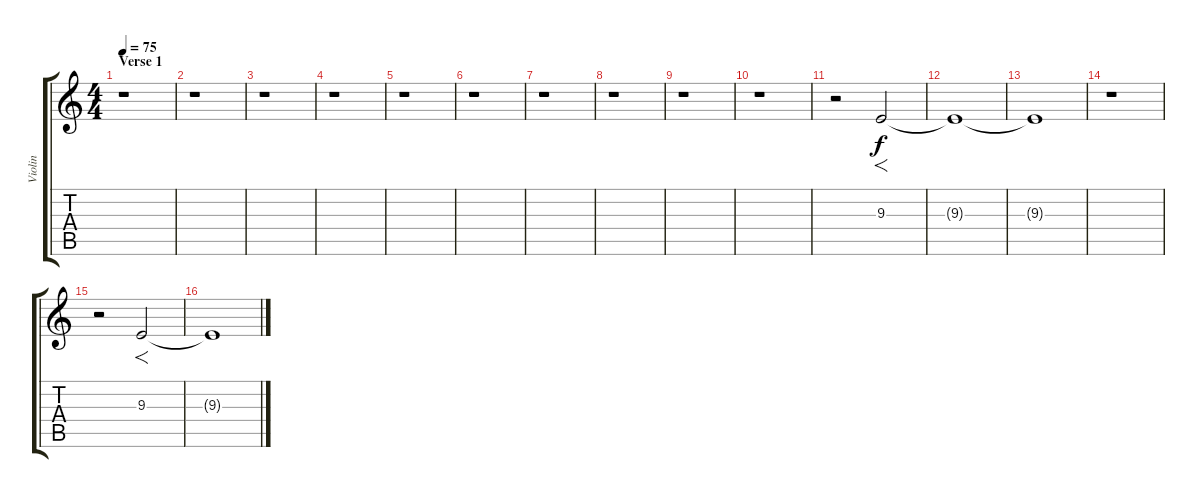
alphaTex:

\track ("Violin" "Violin") {instrument violin}
\staff {score tabs}
\tuning (E4 B3 G3 D3 A2 E2) {hide}
\ts (4 4)
\section ("" "Verse 1")
\tempo 75
\clef g2
\ks c
r.1{dy f instrument violin} |
r.1 |
r.1 |
r.1 |
r.1 |
r.1 |
r.1 |
r.1 |
r.1 |
r.1 |
r.2{volume 6} 9.3.2{f} |
9.3{t}.1 |
9.3{t}.1{volume 0} |
r.1 |
r.2{volume 6} 9.3.2{f} |
9.3{t}.1{volume 14}
